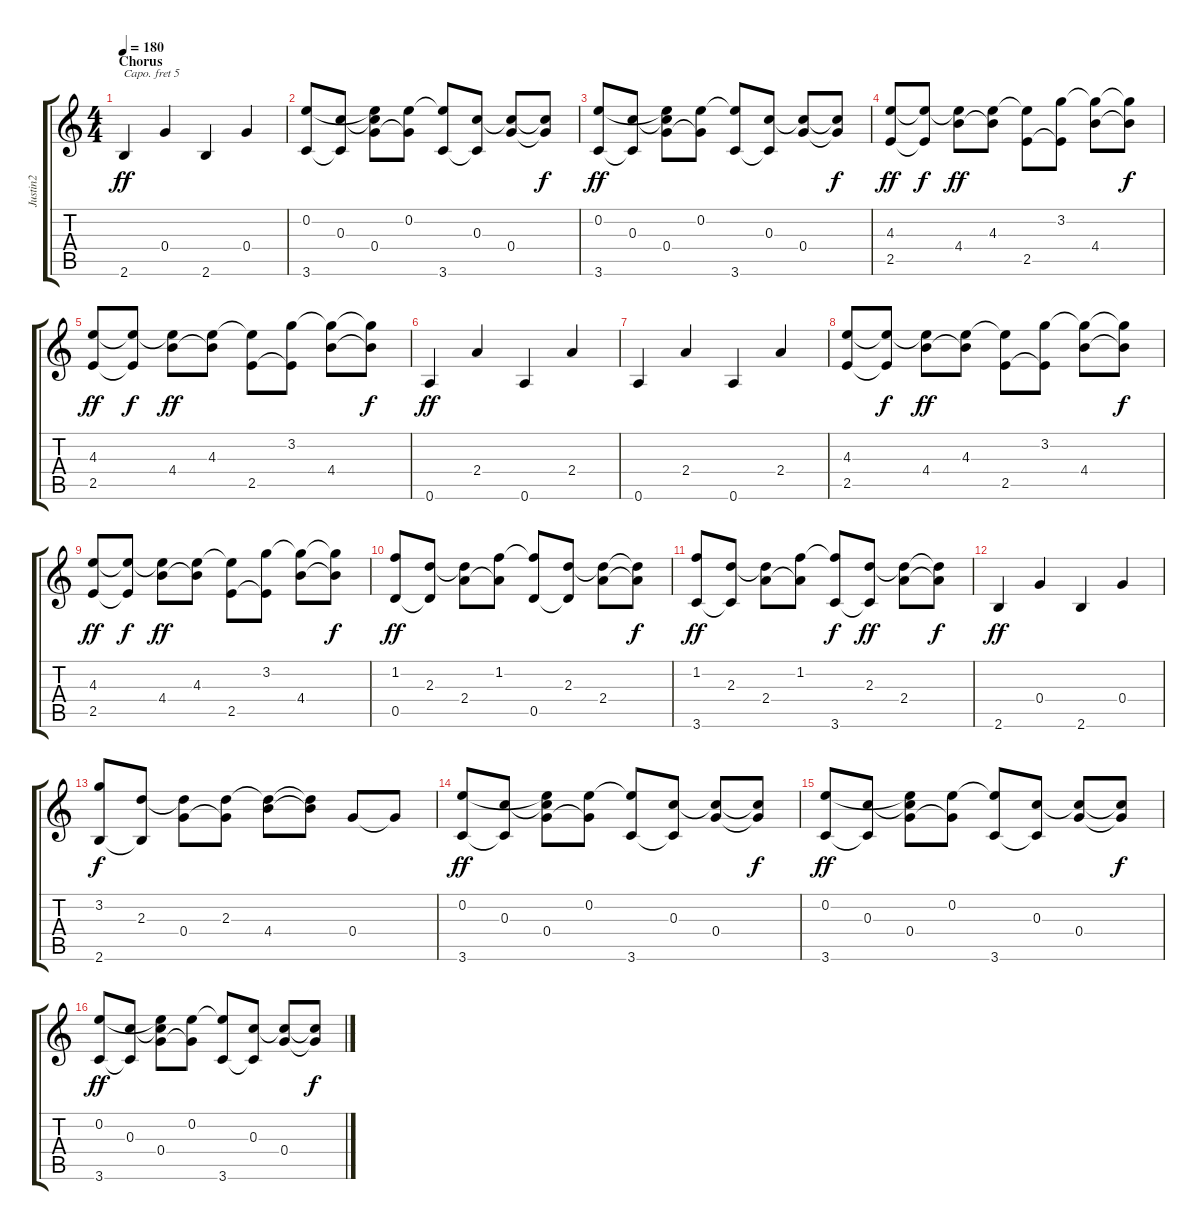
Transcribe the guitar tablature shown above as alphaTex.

\track ("Justin2" "Justin2") {instrument acousticguitarnylon}
\staff {score tabs}
\capo 5
\tuning (E4 B3 G3 D3 A2 E2) {hide}
\ts (4 4)
\section ("" "Chorus")
\tempo 180
\clef g2
\ks c
2.6.4{dy ff} 0.4.4 2.6.4 0.4.4 |
(0.2 3.6).8 (0.3 3.6{t}).8 (0.2{t} 0.3{t} 0.4).8 (0.2 0.4{t}).8 (0.2{t} 3.6).8 (0.3 3.6{t}).8 (0.3{t} 0.4).8 (0.3{t} 0.4{t}).8{dy f} |
(0.2 3.6).8{dy ff} (0.3 3.6{t}).8 (0.2{t} 0.3{t} 0.4).8 (0.2 0.4{t}).8 (0.2{t} 3.6).8 (0.3 3.6{t}).8 (0.3{t} 0.4).8 (0.3{t} 0.4{t}).8{dy f} |
(4.3 2.5).8{dy ff} (4.3{t} 2.5{t}).8{dy f} (4.3{t} 4.4).8{dy ff} (4.3 4.4{t}).8 (4.3{t} 2.5).8 (3.2 2.5{t}).8 (3.2{t} 4.4).8 (3.2{t} 4.4{t}).8{dy f} |
(4.3 2.5).8{dy ff} (4.3{t} 2.5{t}).8{dy f} (4.3{t} 4.4).8{dy ff} (4.3 4.4{t}).8 (4.3{t} 2.5).8 (3.2 2.5{t}).8 (3.2{t} 4.4).8 (3.2{t} 4.4{t}).8{dy f} |
0.6.4{dy ff} 2.4.4 0.6.4 2.4.4 |
0.6.4 2.4.4 0.6.4 2.4.4 |
(4.3 2.5).8 (4.3{t} 2.5{t}).8{dy f} (4.3{t} 4.4).8{dy ff} (4.3 4.4{t}).8 (4.3{t} 2.5).8 (3.2 2.5{t}).8 (3.2{t} 4.4).8 (3.2{t} 4.4{t}).8{dy f} |
(4.3 2.5).8{dy ff} (4.3{t} 2.5{t}).8{dy f} (4.3{t} 4.4).8{dy ff} (4.3 4.4{t}).8 (4.3{t} 2.5).8 (3.2 2.5{t}).8 (3.2{t} 4.4).8 (3.2{t} 4.4{t}).8{dy f} |
(1.2 0.5).8{dy ff} (2.3 0.5{t}).8 (2.3{t} 2.4).8 (1.2 2.4{t}).8 (1.2{t} 0.5).8 (2.3 0.5{t}).8 (2.3{t} 2.4).8 (2.3{t} 2.4{t}).8{dy f} |
(1.2 3.6).8{dy ff} (2.3 3.6{t}).8 (2.3{t} 2.4).8 (1.2 2.4{t}).8 (1.2{t} 3.6).8{dy f} (2.3 3.6{t}).8{dy ff} (2.3{t} 2.4).8 (2.3{t} 2.4{t}).8{dy f} |
2.6.4{dy ff} 0.4.4 2.6.4 0.4.4 |
(3.2 2.6).8{dy f} (2.3 2.6{t}).8 (2.3{t} 0.4).8 (2.3 0.4{t}).8 (2.3{t} 4.4).8 (2.3{t} 4.4{t}).8 0.4.8 0.4{t}.8 |
(0.2 3.6).8{dy ff} (0.3 3.6{t}).8 (0.2{t} 0.3{t} 0.4).8 (0.2 0.4{t}).8 (0.2{t} 3.6).8 (0.3 3.6{t}).8 (0.3{t} 0.4).8 (0.3{t} 0.4{t}).8{dy f} |
(0.2 3.6).8{dy ff} (0.3 3.6{t}).8 (0.2{t} 0.3{t} 0.4).8 (0.2 0.4{t}).8 (0.2{t} 3.6).8 (0.3 3.6{t}).8 (0.3{t} 0.4).8 (0.3{t} 0.4{t}).8{dy f} |
(0.2 3.6).8{dy ff} (0.3 3.6{t}).8 (0.2{t} 0.3{t} 0.4).8 (0.2 0.4{t}).8 (0.2{t} 3.6).8 (0.3 3.6{t}).8 (0.3{t} 0.4).8 (0.3{t} 0.4{t}).8{dy f}
